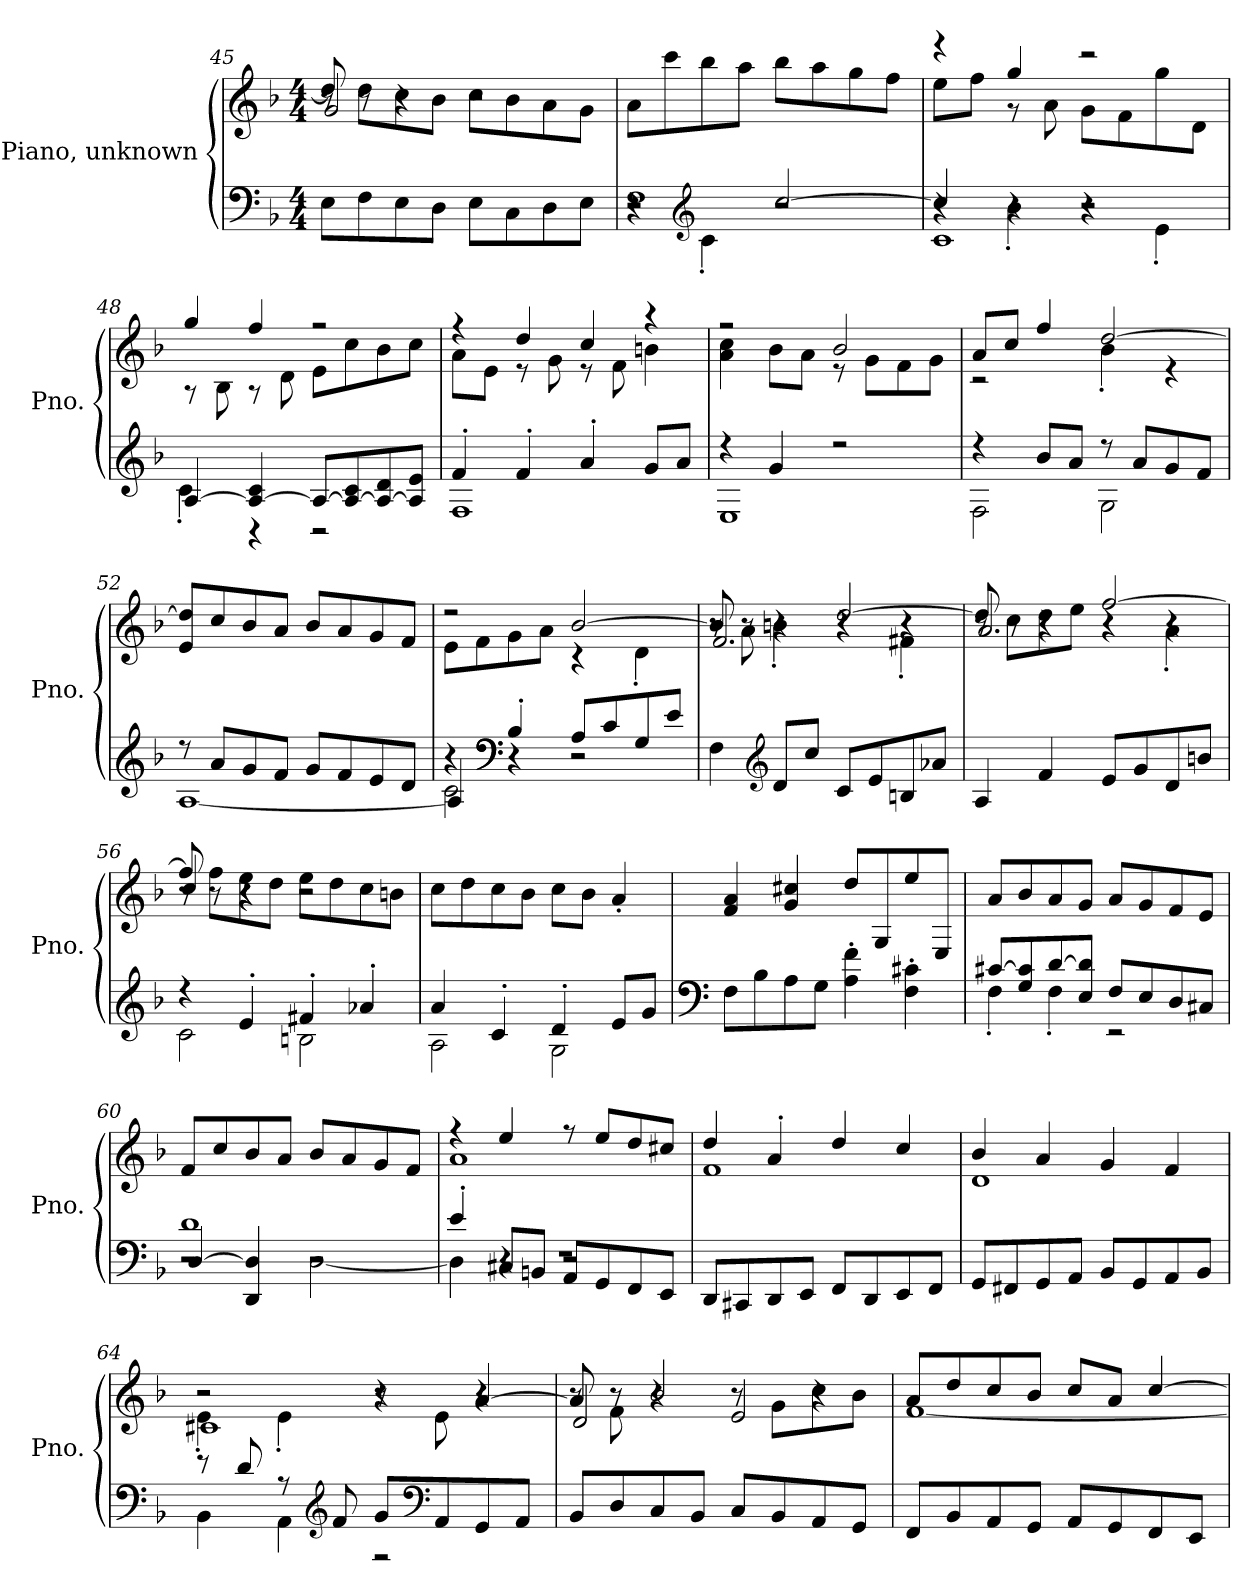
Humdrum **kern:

**kern	**kern
*part1	*part1
*staff2	*staff1
*I"Piano, unknown	*
*I'Pno.	*
!!LO:LB:g=z
*clefF4	*clefG2
*k[b-]	*k[b-]
*M4/4	*M4/4
=45	=45
*	*^
*	*	*^
8E\L	8dd/]	8r	2g/
8F\	8r	8dd\L	.
8E\	4r	8cc\	.
8D\J	.	8b-\J	.
8E\L	2r	8cc\L	2r
8C\	.	8b-\	.
8D\	.	8a\	.
8E\J	.	8g\J	.
*	*v	*v	*v
=46	=46
*^	*
*	*^	*
2r	4r	1F	8a\L
.	.	.	8ccc\
*clefG2	*	*	*
.	4c'\	.	8bb-\
.	.	.	8aa\J
[2cc/	2r	.	8bb-\L
.	.	.	8aa\
.	.	.	8gg\
.	.	.	8ff\J
=47	=47	=47	=47
*	*	*	*^
4cc/]	4r	1c	4r	8ee\L
.	.	.	.	8ff\J
4r	4b-'\	.	4gg/	8r
.	.	.	.	8a\
2r	4r	.	2r	8g\L
.	.	.	.	8f\
.	4e'\	.	.	8gg\
.	.	.	.	8d\J
*	*v	*v	*	*
=48	=48	=48	=48
[4A/	4c'\	4gg/	8r
.	.	.	8B-\
4A/_ 4c/	4r	4ff/	8r
.	.	.	8d\
8A/L_	2r	2r	8e\L
8A/_ 8c/	.	.	8cc\
8A/_ 8d/	.	.	8b-\
8A/] 8e/J	.	.	8cc\J
!!LO:PB:g=z	!!
=49	=49	=49	=49
4f'/	1F	4r	8a\L
.	.	.	8e\J
4f'/	.	4dd/	8r
.	.	.	8g\
4a'/	.	4cc/	8r
.	.	.	8f\
8g/L	.	4r	4bn\
8a/J	.	.	.
=50	=50	=50	=50
4r	1E	2r	4a\ 4cc\
4g/	.	.	8b-\L
.	.	.	8a\J
2r	.	2b-/	8r
.	.	.	8g\L
.	.	.	8f\
.	.	.	8g\J
=51	=51	=51	=51
4r	2F\	8a/L	2r
.	.	8cc/J	.
8b-/L	.	4ff/	.
8a/J	.	.	.
8r	2G\	[2dd/	4b-'\
8a/L	.	.	.
8g/	.	.	4r
8f/J	.	.	.
*	*	*v	*v
=52	=52	=52
8r	[1A	8e/ 8dd/]L
8a/L	.	8cc/
8g/	.	8b-/
8f/J	.	8a/J
8g/L	.	8b-/L
8f/	.	8a/
8e/	.	8g/
8d/J	.	8f/J
=53	=53	=53
*	*^	*^
4r	2c\	4A/]	2r	8e\L
.	.	.	.	8f\
*clefF4	*	*	*	*
4B-'/	.	4r	.	8g\
.	.	.	.	8a\J
8A/L	2r	2r	[2b-/	4r
8c/	.	.	.	.
8G/	.	.	.	4d'\
8e/J	.	.	.	.
*v	*v	*v	*	*
!!LO:LB:g=z
=54	=54	=54
*	*	*^
4F\	8b-/]	8r	2.f/
.	8r	8a\	.
*clefG2	*	*	*
8d/L	4r	4bn'\	.
8cc/J	.	.	.
8c/L	[2dd/	4r	.
8e/	.	.	.
8Bn/	.	4f#X'\	4r
8a-X/J	.	.	.
=55	=55	=55	=55
4A/	8dd/]	8r	2.a/
.	8r	8cc\L	.
4f/	4r	8dd\	.
.	.	8ee\J	.
8e/L	[2ff/	4r	.
8g/	.	.	.
8d/	.	4a'\	4r
8bn/J	.	.	.
=56	=56	=56	=56
*^	*	*	*
4r	2c\	8ff/]	8r	4cc/
.	.	8r	8ff\L	.
4e'/	.	4r	8ee\	4r
.	.	.	8dd\J	.
4f#X'/	2Bn\	2r	8ee\L	2r
.	.	.	8dd\	.
4a-X'/	.	.	8cc\	.
.	.	.	8bn\J	.
*	*	*v	*v	*v
=57	=57	=57
4a/	2A\	8cc\L
.	.	8dd\
4c'/	.	8cc\
.	.	8b-\J
4d'/	2G\	8cc\L
.	.	8b-\J
8e/L	.	4a'/
8g/J	.	.
*v	*v	*
!!LO:LB:g=z
=58	=58
*clefF4	*
8F\L	4f/ 4a/
8B-\	.
8A\	4g/ 4cc#X/
8G\J	.
4A\' 4f\'	8dd/L
.	8G/
4F\' 4c#X\'	8ee/
.	8E/J
=59	=59
*^	*
[8c#X/L	4F'\	8a/L
8G/ 8c#/]	.	8b-/
[8d/	4F'\	8a/
8E/ 8d/]J	.	8g/J
8F/L	2r	8a/L
8E/	.	8g/
8D/	.	8f/
8C#X/J	.	8e/J
=60	=60	=60
*	*^	*
1d	2r	[4D/	8f/L
.	.	.	8cc/
.	.	4DD/ 4D/]	8b-/
.	.	.	8a/J
.	[2D\	2r	8b-/L
.	.	.	8a/
.	.	.	8g/
.	.	.	8f/J
=61	=61	=61	=61
*	*	*	*^
1r	4D\]	4e'/	4r	1a
.	4r	8C#X/L	4ee/	.
.	.	8BBn/J	.	.
.	2r	8AA/L	8r	.
.	.	8GG/	8ee/L	.
.	.	8FF/	8dd/	.
.	.	8EE/J	8cc#X/J	.
*v	*v	*v	*	*
!!LO:LB:g=z	!!
=62	=62	=62
8DD/L	4dd/	1f
8CC#X/	.	.
8DD/	4a'/	.
8EE/J	.	.
8FF/L	4dd/	.
8DD/	.	.
8EE/	4cc/	.
8FF/J	.	.
=63	=63	=63
8GG/L	4b-/	1d
8FF#X/	.	.
8GG/	4a/	.
8AA/J	.	.
8BB-/L	4g/	.
8GG/	.	.
8AA/	4f/	.
8BB-/J	.	.
=64	=64	=64
*^	*	*^
8r	4BB-\	2r	4e'\	1c#X
8d/	.	.	.	.
8r	4AA\	.	4e'\	.
*clefG2	*	*	*	*
8f/	.	.	.	.
8g/L	2r	4r	8r	.
*clefF4	*	*	*	*
8AA/	.	.	8e\	.
8GG/	.	[4a/	4r	.
8AA/J	.	.	.	.
*v	*v	*	*	*
=65	=65	=65	=65
8BB-/L	8a/]	8r	2d/
8D/	8r	8f\	.
8C/	2b-/	4r	.
8BB-/J	.	.	.
8C/L	.	8r	2e/
8BB-/	.	8g\L	.
8AA/	4r	8cc\	.
8GG/J	.	8b-\J	.
*	*	*v	*v
!!LO:LB:g=z
=66	=66	=66
8FF/L	8a/L	[1f
8BB-/	8dd/	.
8AA/	8cc/	.
8GG/J	8b-/J	.
8AA/L	8cc/L	.
8GG/	8a/J	.
8FF/	[4cc/	.
8EE/J	.	.
*	*v	*v
=	=
*-	*-
